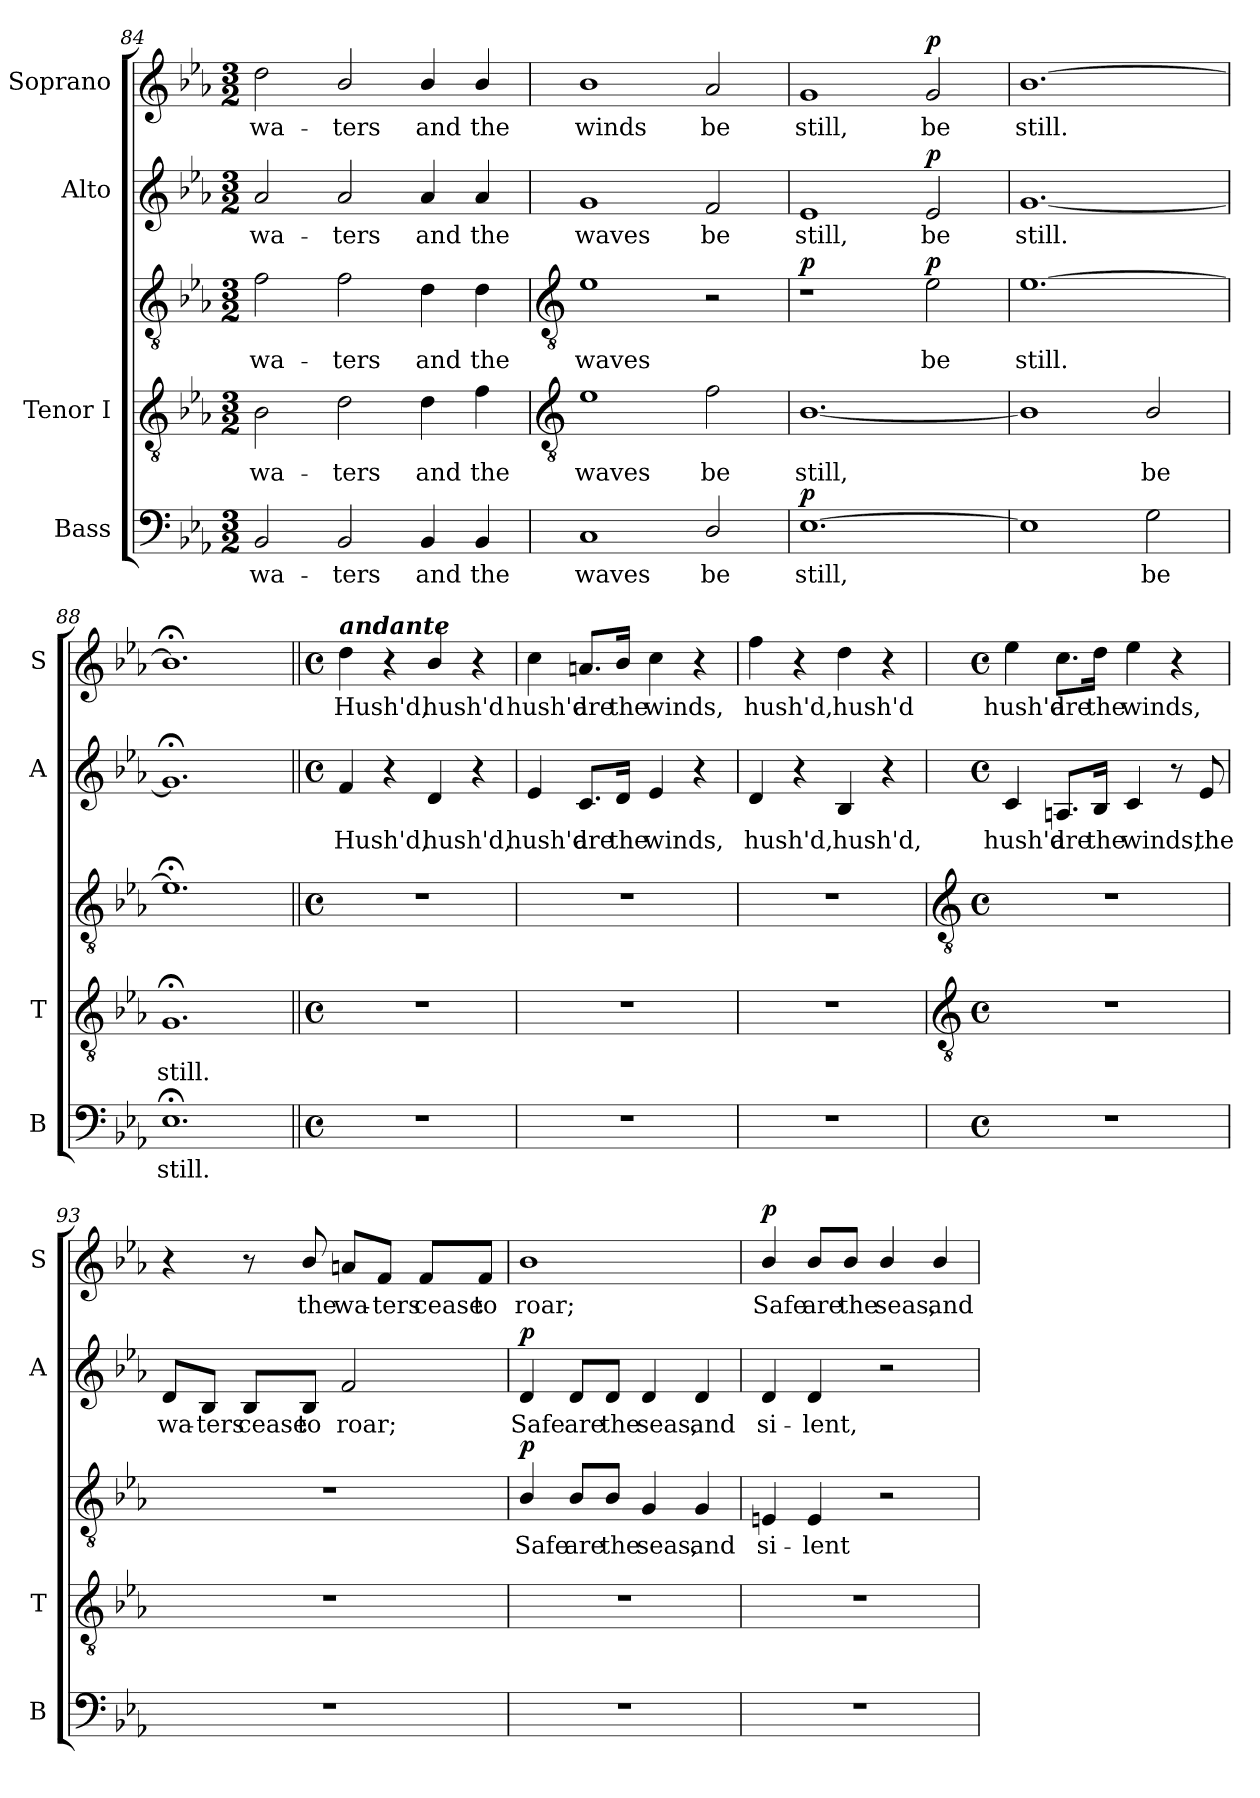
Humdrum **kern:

**kern	**text	**dynam	**kern	**text	**kern	**text	**dynam	**kern	**text	**dynam	**kern	**text	**dynam
*part4	*part4	*part4	*part3	*part3	*part3	*part3	*part3	*part2	*part2	*part2	*part1	*part1	*part1
*staff5	*staff5	*staff5	*staff4	*staff4	*staff3	*staff3	*staff3/4	*staff2	*staff2	*staff2	*staff1	*staff1	*staff1
*I"Bass	*	*	*I"Tenor I	*	*	*	*	*I"Alto	*	*	*I"Soprano	*	*
*I'B	*	*	*I'T	*	*	*	*	*I'A	*	*	*I'S	*	*
*clefF4	*	*	*clefGv2	*	*clefGv2	*	*	*clefG2	*	*	*clefG2	*	*
*k[b-e-a-]	*	*	*k[b-e-a-]	*	*k[b-e-a-]	*	*	*k[b-e-a-]	*	*	*k[b-e-a-]	*	*
*E-:	*	*	*E-:	*	*E-:	*	*	*E-:	*	*	*E-:	*	*
*M3/2	*	*	*M3/2	*	*M3/2	*	*	*M3/2	*	*	*M3/2	*	*
=84	=84	=84	=84	=84	=84	=84	=84	=84	=84	=84	=84	=84	=84
!	!LO:LY:b	!	!	!LO:LY:b	!	!LO:LY:b	!	!	!LO:LY:b	!	!	!LO:LY:b	!
2BB-	wa-	.	2B-	wa-	2f	wa-	.	2a-	wa-	.	2dd	wa-	.
!	!LO:LY:b	!	!	!LO:LY:b	!	!LO:LY:b	!	!	!LO:LY:b	!	!	!LO:LY:b	!
2BB-	-ters	.	2d	-ters	2f	-ters	.	2a-	-ters	.	2b-/	-ters	.
!	!LO:LY:b	!	!	!LO:LY:b	!	!LO:LY:b	!	!	!LO:LY:b	!	!	!LO:LY:b	!
4BB-	and	.	4d	and	4d	and	.	4a-	and	.	4b-/	and	.
!	!LO:LY:b	!	!	!LO:LY:b	!	!LO:LY:b	!	!	!LO:LY:b	!	!	!LO:LY:b	!
4BB-	the	.	4f	the	4d	the	.	4a-	the	.	4b-/	the	.
!!LO:LB:g=z
=85	=85	=85	=85	=85	=85	=85	=85	=85	=85	=85	=85	=85	=85
*	*	*	*clefGv2	*	*clefGv2	*	*	*	*	*	*	*	*
!	!LO:LY:b	!	!	!LO:LY:b	!	!LO:LY:b	!	!	!LO:LY:b	!	!	!LO:LY:b	!
1C	waves	.	1e-	waves	1e-	waves	.	1g	waves	.	1b-	winds	.
!	!LO:LY:b	!	!	!LO:LY:b	!	!	!	!	!LO:LY:b	!	!	!LO:LY:b	!
2D/	be	.	2f	be	2r	.	.	2f	be	.	2a-	be	.
=86	=86	=86	=86	=86	=86	=86	=86	=86	=86	=86	=86	=86	=86
!	!LO:LY:b	!LO:DY:b	!	!LO:LY:b	!	!	!LO:DY:b=2	!	!LO:LY:b	!	!	!LO:LY:b	!
[1.E-	still,	p	[1.B-/	still,	1r	.	p	1e-	still,	.	1g	still,	.
!	!	!	!	!	!	!LO:LY:b	!LO:DY:b	!	!LO:LY:b	!LO:DY:b	!	!LO:LY:b	!LO:DY:b
.	.	.	.	.	2e-	be	p	2e-	be	p	2g	be	p
=87	=87	=87	=87	=87	=87	=87	=87	=87	=87	=87	=87	=87	=87
!	!	!	!	!	!	!LO:LY:b	!	!	!LO:LY:b	!	!	!LO:LY:b	!
1E-]	.	.	1B-/]	.	[1.e-	still.	.	[1.g	still.	.	[1.b-	still.	.
!	!LO:LY:b	!	!	!LO:LY:b	!	!	!	!	!	!	!	!	!
2G	be	.	2B-/	be	.	.	.	.	.	.	.	.	.
=88	=88	=88	=88	=88	=88	=88	=88	=88	=88	=88	=88	=88	=88
!	!LO:LY:b	!	!	!LO:LY:b	!	!	!	!	!	!	!	!	!
1.E-;<	still.	.	1.G;<	still.	1.e-;<]	.	.	1.g;<]	.	.	1.b-;<]	.	.
=89||	=89||	=89||	=89||	=89||	=89||	=89||	=89||	=89||	=89||	=89||	=89||	=89||	=89||
*M4/4	*	*	*M4/4	*	*M4/4	*	*	*M4/4	*	*	*M4/4	*	*
*met(c)	*	*	*met(c)	*	*met(c)	*	*	*met(c)	*	*	*met(c)	*	*
!	!	!	!	!	!	!	!	!	!	!	!LO:TX:a:Bi:t=andante	!	!
!	!	!	!	!	!	!	!	!	!LO:LY:b	!	!	!LO:LY:b	!
1r	.	.	1r	.	1r	.	.	4f	Hush'd,	.	4dd	Hush'd,	.
.	.	.	.	.	.	.	.	4r	.	.	4r	.	.
!	!	!	!	!	!	!	!	!	!LO:LY:b	!	!	!LO:LY:b	!
.	.	.	.	.	.	.	.	4d	hush'd,	.	4b-/	hush'd	.
.	.	.	.	.	.	.	.	4r	.	.	4r	.	.
=90	=90	=90	=90	=90	=90	=90	=90	=90	=90	=90	=90	=90	=90
!	!	!	!	!	!	!	!	!	!LO:LY:b	!	!	!LO:LY:b	!
1r	.	.	1r	.	1r	.	.	4e-	hush'd	.	4cc	hush'd	.
!	!	!	!	!	!	!	!	!	!LO:LY:b	!	!	!LO:LY:b	!
.	.	.	.	.	.	.	.	8.c/L	are	.	8.an/L	are	.
!	!	!	!	!	!	!	!	!	!LO:LY:b	!	!	!LO:LY:b	!
.	.	.	.	.	.	.	.	16d/Jk	the	.	16b-/Jk	the	.
!	!	!	!	!	!	!	!	!	!LO:LY:b	!	!	!LO:LY:b	!
.	.	.	.	.	.	.	.	4e-	winds,	.	4cc	winds,	.
.	.	.	.	.	.	.	.	4r	.	.	4r	.	.
=91	=91	=91	=91	=91	=91	=91	=91	=91	=91	=91	=91	=91	=91
!	!	!	!	!	!	!	!	!	!LO:LY:b	!	!	!LO:LY:b	!
1r	.	.	1r	.	1r	.	.	4d	hush'd,	.	4ff	hush'd,	.
.	.	.	.	.	.	.	.	4r	.	.	4r	.	.
!	!	!	!	!	!	!	!	!	!LO:LY:b	!	!	!LO:LY:b	!
.	.	.	.	.	.	.	.	4B-	hush'd,	.	4dd	hush'd	.
.	.	.	.	.	.	.	.	4r	.	.	4r	.	.
!!LO:LB:g=z
=92	=92	=92	=92	=92	=92	=92	=92	=92	=92	=92	=92	=92	=92
*	*	*	*clefGv2	*	*clefGv2	*	*	*	*	*	*	*	*
*M4/4	*	*	*M4/4	*	*M4/4	*	*	*M4/4	*	*	*M4/4	*	*
*met(c)	*	*	*met(c)	*	*met(c)	*	*	*met(c)	*	*	*met(c)	*	*
!	!	!	!	!	!	!	!	!	!LO:LY:b	!	!	!LO:LY:b	!
1r	.	.	1r	.	1r	.	.	4c	hush'd	.	4ee-	hush'd	.
!	!	!	!	!	!	!	!	!	!LO:LY:b	!	!	!LO:LY:b	!
.	.	.	.	.	.	.	.	8.An/L	are	.	8.cc\L	are	.
!	!	!	!	!	!	!	!	!	!LO:LY:b	!	!	!LO:LY:b	!
.	.	.	.	.	.	.	.	16B-/Jk	the	.	16dd\Jk	the	.
!	!	!	!	!	!	!	!	!	!LO:LY:b	!	!	!LO:LY:b	!
.	.	.	.	.	.	.	.	4c	winds,	.	4ee-	winds,	.
.	.	.	.	.	.	.	.	8r	.	.	4r	.	.
!	!	!	!	!	!	!	!	!	!LO:LY:b	!	!	!	!
.	.	.	.	.	.	.	.	8e-	the	.	.	.	.
=93	=93	=93	=93	=93	=93	=93	=93	=93	=93	=93	=93	=93	=93
!	!	!	!	!	!	!	!	!	!LO:LY:b	!	!	!	!
1r	.	.	1r	.	1r	.	.	8d/L	wa-	.	4r	.	.
!	!	!	!	!	!	!	!	!	!LO:LY:b	!	!	!	!
.	.	.	.	.	.	.	.	8B-/J	-ters	.	.	.	.
!	!	!	!	!	!	!	!	!	!LO:LY:b	!	!	!	!
.	.	.	.	.	.	.	.	8B-/L	cease	.	8r	.	.
!	!	!	!	!	!	!	!	!	!LO:LY:b	!	!	!LO:LY:b	!
.	.	.	.	.	.	.	.	8B-/J	to	.	8b-/	the	.
!	!	!	!	!	!	!	!	!	!LO:LY:b	!	!	!LO:LY:b	!
.	.	.	.	.	.	.	.	2f	roar;	.	8an/L	wa-	.
!	!	!	!	!	!	!	!	!	!	!	!	!LO:LY:b	!
.	.	.	.	.	.	.	.	.	.	.	8f/J	-ters	.
!	!	!	!	!	!	!	!	!	!	!	!	!LO:LY:b	!
.	.	.	.	.	.	.	.	.	.	.	8f/L	cease	.
!	!	!	!	!	!	!	!	!	!	!	!	!LO:LY:b	!
.	.	.	.	.	.	.	.	.	.	.	8f/J	to	.
=94	=94	=94	=94	=94	=94	=94	=94	=94	=94	=94	=94	=94	=94
!	!	!	!	!	!	!LO:LY:b	!LO:DY:b	!	!LO:LY:b	!LO:DY:b	!	!LO:LY:b	!
1r	.	.	1r	.	4B-/	Safe	p	4d	Safe	p	1b-	roar;	.
!	!	!	!	!	!	!LO:LY:b	!	!	!LO:LY:b	!	!	!	!
.	.	.	.	.	8B-/L	are	.	8d/L	are	.	.	.	.
!	!	!	!	!	!	!LO:LY:b	!	!	!LO:LY:b	!	!	!	!
.	.	.	.	.	8B-/J	the	.	8d/J	the	.	.	.	.
!	!	!	!	!	!	!LO:LY:b	!	!	!LO:LY:b	!	!	!	!
.	.	.	.	.	4G	seas,	.	4d	seas,	.	.	.	.
!	!	!	!	!	!	!LO:LY:b	!	!	!LO:LY:b	!	!	!	!
.	.	.	.	.	4G	and	.	4d	and	.	.	.	.
=95	=95	=95	=95	=95	=95	=95	=95	=95	=95	=95	=95	=95	=95
!	!	!	!	!	!	!LO:LY:b	!	!	!LO:LY:b	!	!	!LO:LY:b	!LO:DY:b
1r	.	.	1r	.	4En	si-	.	4d	si-	.	4b-/	Safe	p
!	!	!	!	!	!	!LO:LY:b	!	!	!LO:LY:b	!	!	!LO:LY:b	!
.	.	.	.	.	4E	-lent	.	4d	-lent,	.	8b-/L	are	.
!	!	!	!	!	!	!	!	!	!	!	!	!LO:LY:b	!
.	.	.	.	.	.	.	.	.	.	.	8b-/J	the	.
!	!	!	!	!	!	!	!	!	!	!	!	!LO:LY:b	!
.	.	.	.	.	2r	.	.	2r	.	.	4b-/	seas,	.
!	!	!	!	!	!	!	!	!	!	!	!	!LO:LY:b	!
.	.	.	.	.	.	.	.	.	.	.	4b-/	and	.
=	=	=	=	=	=	=	=	=	=	=	=	=	=
*-	*-	*-	*-	*-	*-	*-	*-	*-	*-	*-	*-	*-	*-
